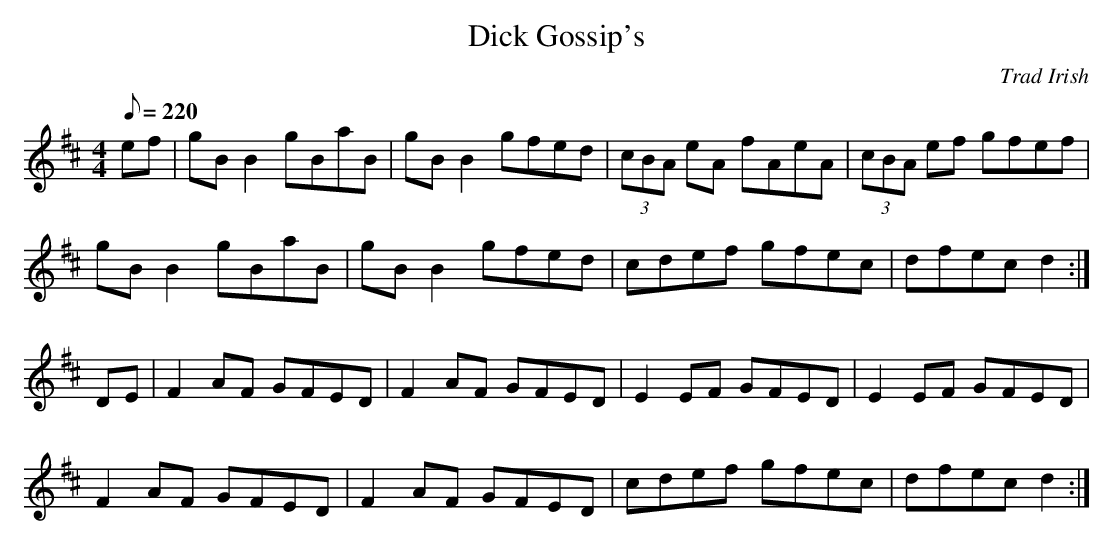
X:1
T:Dick Gossip's
M:4/4
L:1/8
Q:220
C:Trad Irish
K:D
ef|gB B2 gBaB|gB B2 gfed|(3cBA eA fAeA|(3cBA ef gfef|!
gB B2 gBaB|gB B2 gfed|cdef gfec|dfec d2:|!
DE|F2 AF GFED|F2 AF GFED|E2 EF GFED|E2 EF GFED|!
F2 AF GFED|F2 AF GFED|cdef gfec|dfec d2:|!
